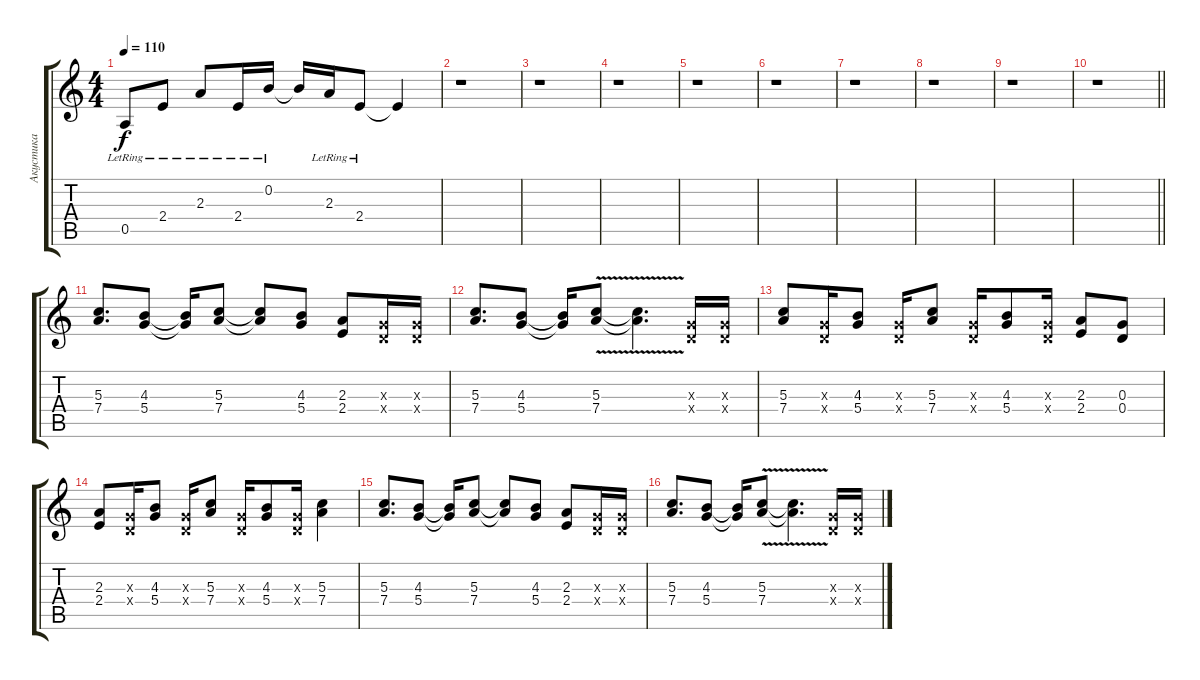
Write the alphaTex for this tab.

\track ("Акустика" "Акустика") {instrument electricguitarclean}
\staff {score tabs}
\tuning (E4 B3 G3 D3 A2 E2) {hide}
\ts (4 4)
\tempo 110
\clef g2
\ks c
0.5{lr}.8{dy f} 2.4{lr}.8 2.3{lr}.8 2.4{lr}.16 0.2{lr}.16 0.2{t}.16 2.3{lr}.16 2.4{lr}.8 2.4{t}.4 |
r.1 |
r.1 |
r.1 |
r.1 |
r.1 |
r.1 |
r.1 |
r.1 |
\barLineRight lightlight
r.1 |
(5.3 7.4).8{d volume 7 instrument overdrivenguitar} (4.3 5.4).8 (4.3{t} 5.4{t}).16 (5.3 7.4).8 (5.3{t} 7.4{t}).8 (4.3 5.4).8 (2.3 2.4).8 (0.3{x} 0.4{x}).16 (0.3{x} 0.4{x}).16 |
(5.3 7.4).8{d} (4.3 5.4).8 (4.3{t} 5.4{t}).16 (5.3{v} 7.4{v}).8 (5.3{t} 7.4{t}).4{d} (0.3{x} 0.4{x}).16 (0.3{x} 0.4{x}).16 |
(5.3 7.4).8 (0.3{x} 0.4{x}).16 (4.3 5.4).8 (0.3{x} 0.4{x}).16 (5.3 7.4).8 (0.3{x} 0.4{x}).16 (4.3 5.4).8 (0.3{x} 0.4{x}).16 (2.3 2.4).8 (0.3 0.4).8 |
(2.3 2.4).8 (0.3{x} 0.4{x}).16 (4.3 5.4).8 (0.3{x} 0.4{x}).16 (5.3 7.4).8 (0.3{x} 0.4{x}).16 (4.3 5.4).8 (0.3{x} 0.4{x}).16 (5.3 7.4).4 |
(5.3 7.4).8{d} (4.3 5.4).8 (4.3{t} 5.4{t}).16 (5.3 7.4).8 (5.3{t} 7.4{t}).8 (4.3 5.4).8 (2.3 2.4).8 (0.3{x} 0.4{x}).16 (0.3{x} 0.4{x}).16 |
(5.3 7.4).8{d} (4.3 5.4).8 (4.3{t} 5.4{t}).16 (5.3{v} 7.4{v}).8 (5.3{t} 7.4{t}).4{d} (0.3{x} 0.4{x}).16 (0.3{x} 0.4{x}).16
